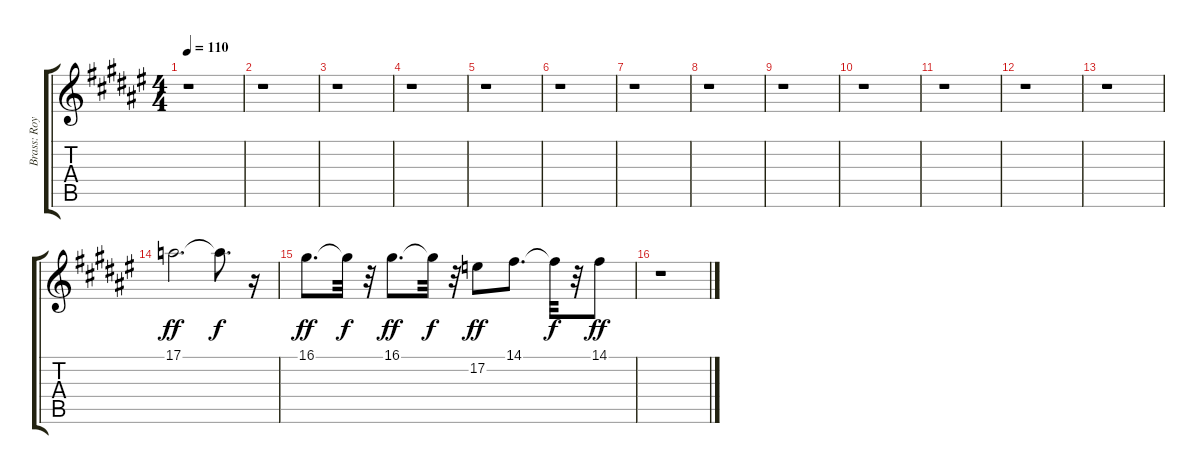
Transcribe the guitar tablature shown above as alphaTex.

\track ("Brass: Roy Bittan" "Brass: Roy") {instrument brasssection}
\staff {score tabs}
\tuning (E4 B3 G3 D3 A2 E2) {hide}
\ts (4 4)
\tempo 110
\clef g2
\ks f#
r.1{dy f} |
r.1 |
r.1 |
r.1 |
r.1 |
r.1 |
r.1 |
r.1 |
r.1 |
r.1 |
r.1 |
r.1 |
r.1 |
17.1.2{d dy ff} 17.1{t}.8{d dy f} r.16 |
16.1.8{d dy ff} 16.1{t}.32{dy f} r.32 16.1.8{d dy ff} 16.1{t}.32{dy f} r.32 17.2.8{dy ff} 14.1.8{d} 14.1{t}.32{dy f} r.32 14.1.8{dy ff} |
r.1
